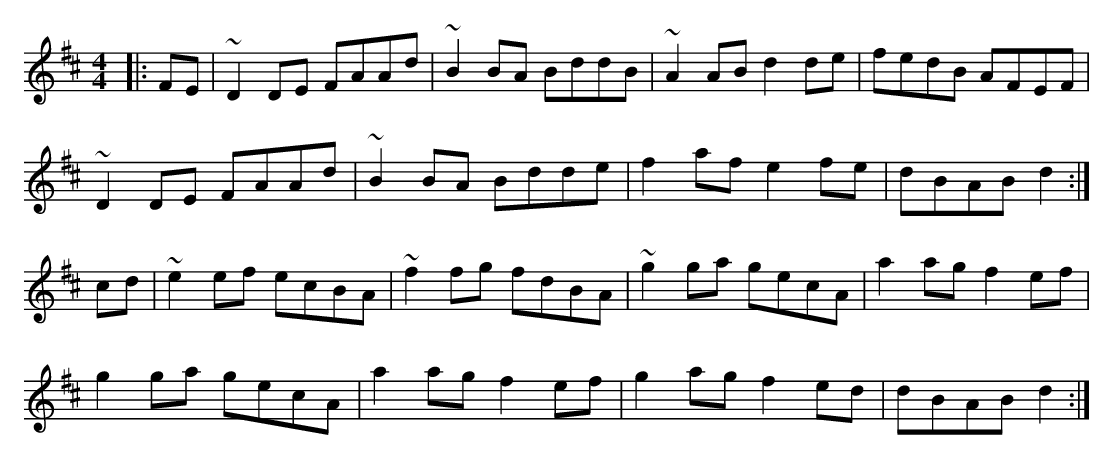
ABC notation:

X:1
M:4/4
K:D
|:FE|~D2DE FAAd|~B2BA BddB|~A2AB d2de|fedB AFEF|
~D2DE FAAd|~B2BA Bdde|f2af e2fe|dBAB d2:|
cd|~e2ef ecBA|~f2fg fdBA|~g2ga gecA|a2ag f2ef|
g2ga gecA|a2ag f2ef|g2ag f2ed|dBAB d2:|
